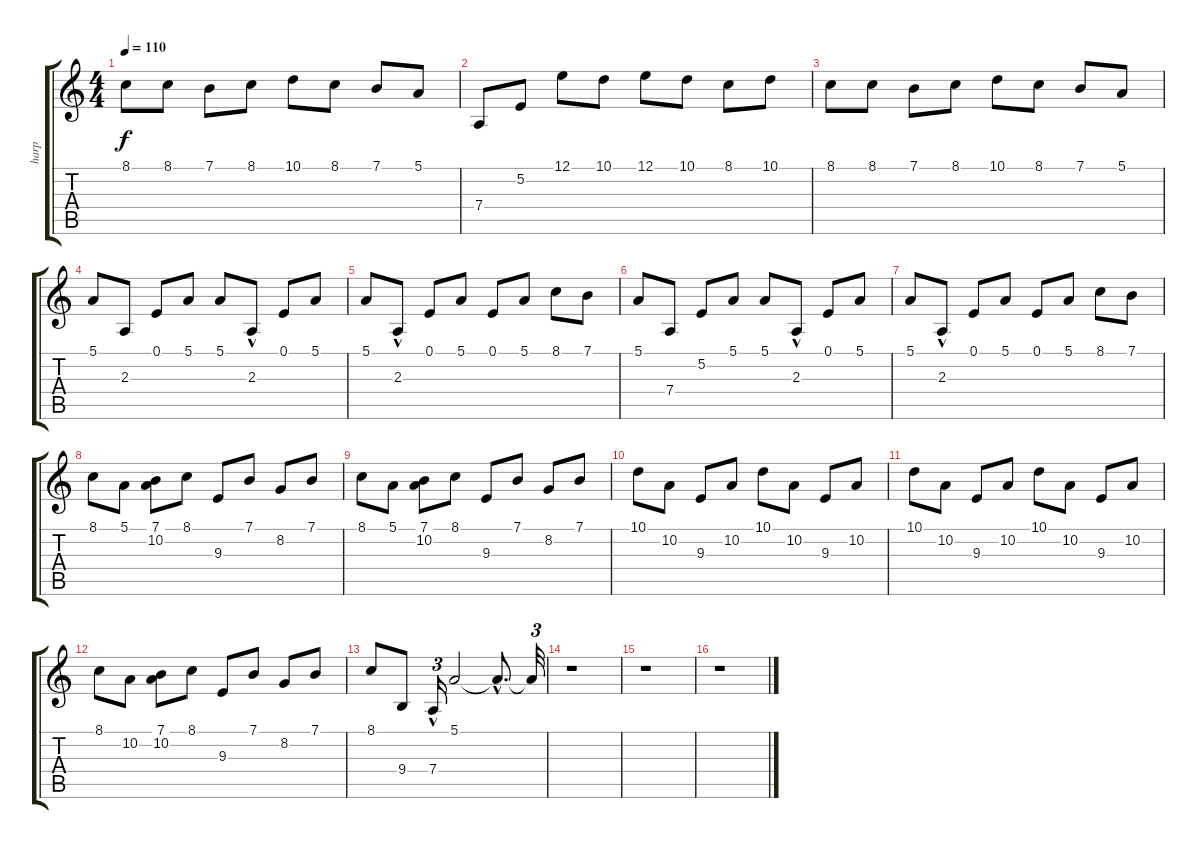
\track ("harp" "harp") {instrument orchestralharp}
\staff {score tabs}
\tuning (E4 B3 G3 D3 A2 E2) {hide}
\ts (4 4)
\tempo 110
\clef g2
\ks c
8.1.8{dy f} 8.1.8 7.1.8 8.1.8 10.1.8 8.1.8 7.1.8 5.1.8 |
7.4.8 5.2.8 12.1.8 10.1.8 12.1.8 10.1.8 8.1.8 10.1.8 |
8.1.8 8.1.8 7.1.8 8.1.8 10.1.8 8.1.8 7.1.8 5.1.8 |
5.1.8 2.3.8 0.1.8 5.1.8 5.1.8 2.3{hac}.8 0.1.8 5.1.8 |
5.1.8 2.3{hac}.8 0.1.8 5.1.8 0.1.8 5.1.8 8.1.8 7.1.8 |
5.1.8 7.4.8 5.2.8 5.1.8 5.1.8 2.3{hac}.8 0.1.8 5.1.8 |
5.1.8 2.3{hac}.8 0.1.8 5.1.8 0.1.8 5.1.8 8.1.8 7.1.8 |
8.1.8 5.1.8 (7.1 10.2).8 8.1.8 9.3.8 7.1.8 8.2.8 7.1.8 |
8.1.8 5.1.8 (7.1 10.2).8 8.1.8 9.3.8 7.1.8 8.2.8 7.1.8 |
10.1.8 10.2.8 9.3.8 10.2.8 10.1.8 10.2.8 9.3.8 10.2.8 |
10.1.8 10.2.8 9.3.8 10.2.8 10.1.8 10.2.8 9.3.8 10.2.8 |
8.1.8 10.2.8 (7.1 10.2).8 8.1.8 9.3.8 7.1.8 8.2.8 7.1.8 |
8.1.8 9.4.8 7.4{hac}.16{tu (3 2)} 5.1.2 5.1{hac t}.8{d} 5.1{t}.32{tu (3 2)} |
r.1 |
r.1 |
r.1
